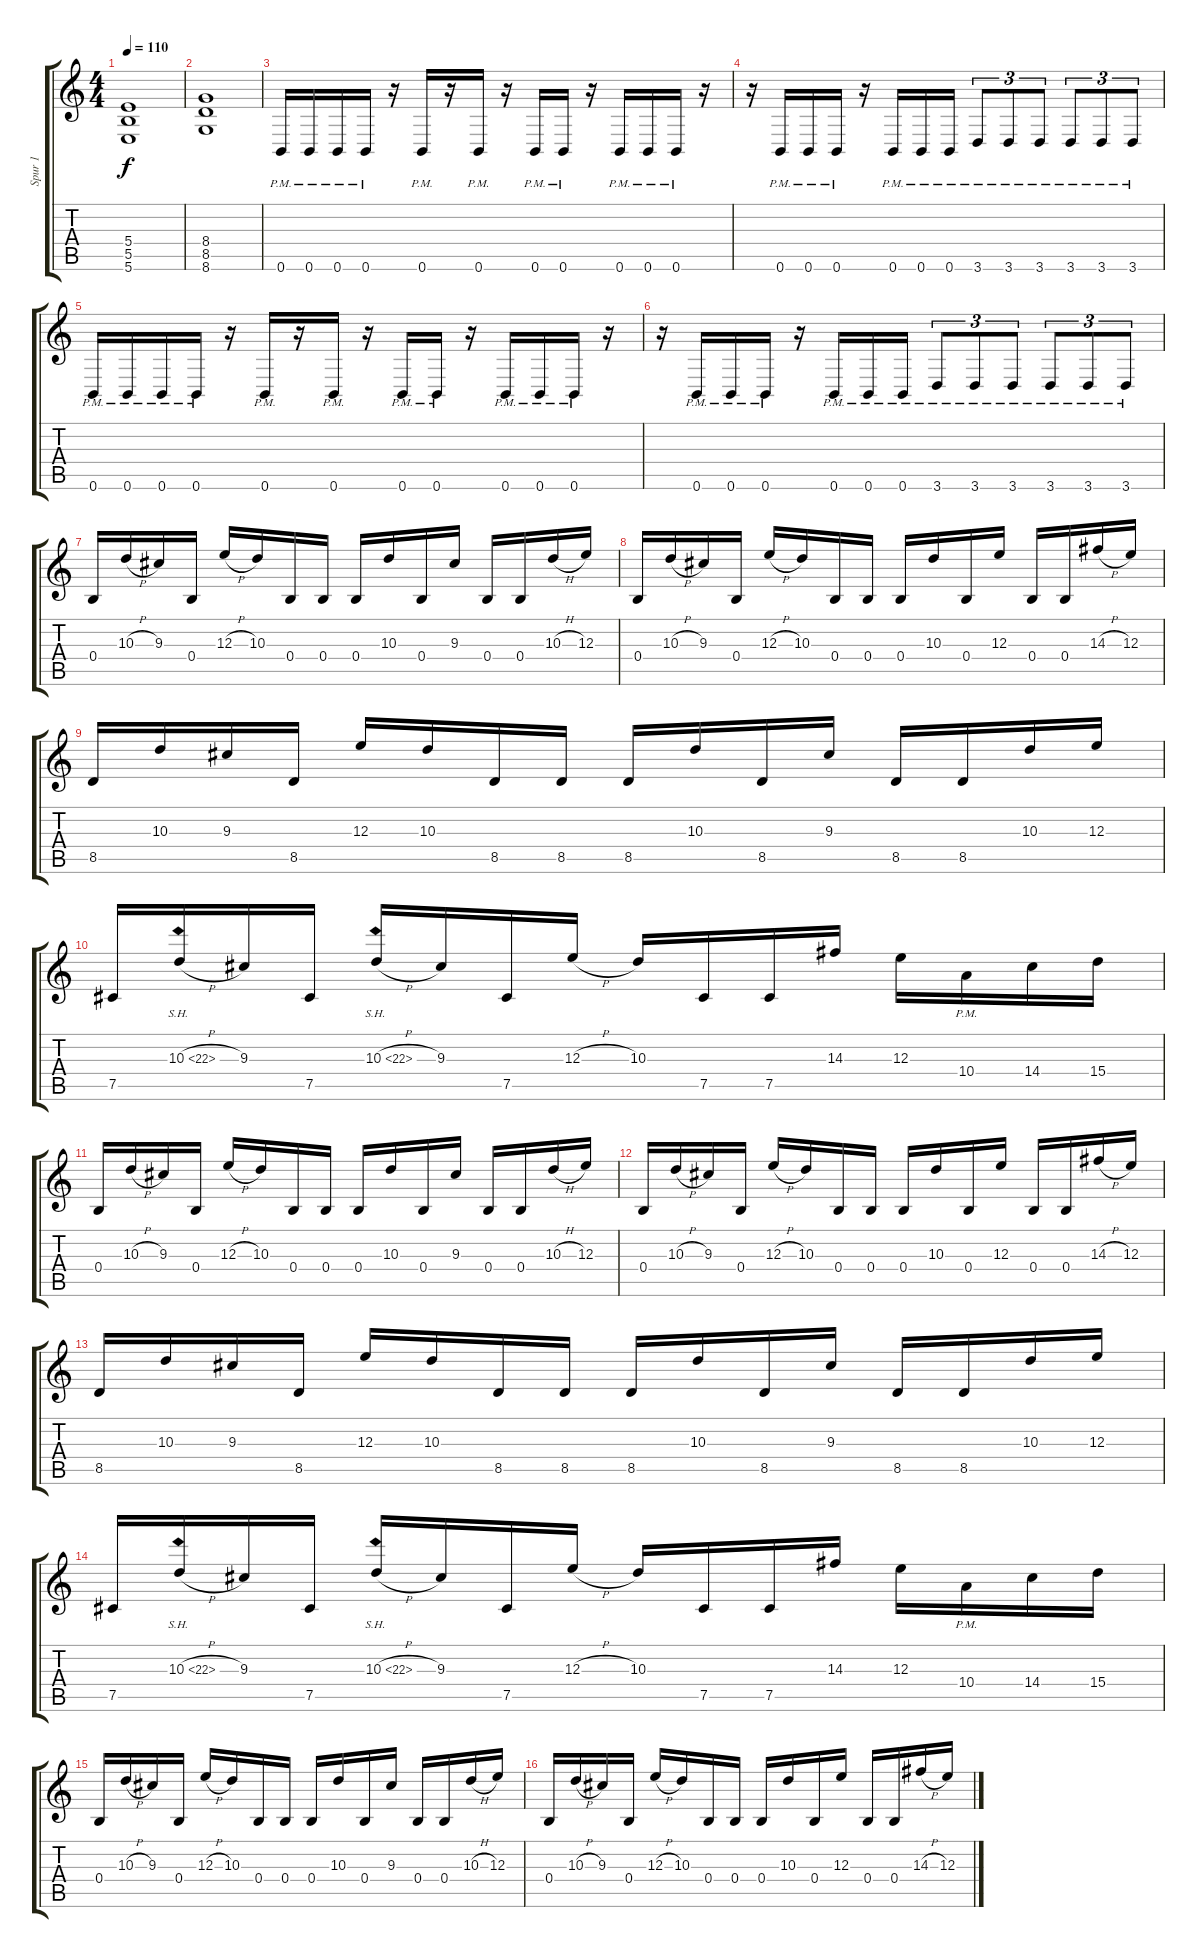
\track ("Spur 1" "Spur 1") {instrument distortionguitar}
\staff {score tabs}
\tuning (Db4 Ab3 E3 B2 Gb2 B1) {hide}
\ts (4 4)
\tempo 110
\clef g2
\ks c
(5.4 5.5 5.6).1{dy f} |
(8.4 8.5 8.6).1 |
0.6{pm}.16 0.6{pm}.16 0.6{pm}.16 0.6{pm}.16 r.16 0.6{pm}.16 r.16 0.6{pm}.16 r.16 0.6{pm}.16 0.6{pm}.16 r.16 0.6{pm}.16 0.6{pm}.16 0.6{pm}.16 r.16 |
r.16 0.6{pm}.16 0.6{pm}.16 0.6{pm}.16 r.16 0.6{pm}.16 0.6{pm}.16 0.6{pm}.16 3.6{pm}.8{tu (3 2)} 3.6{pm}.8{tu (3 2)} 3.6{pm}.8{tu (3 2)} 3.6{pm}.8{tu (3 2)} 3.6{pm}.8{tu (3 2)} 3.6{pm}.8{tu (3 2)} |
0.6{pm}.16 0.6{pm}.16 0.6{pm}.16 0.6{pm}.16 r.16 0.6{pm}.16 r.16 0.6{pm}.16 r.16 0.6{pm}.16 0.6{pm}.16 r.16 0.6{pm}.16 0.6{pm}.16 0.6{pm}.16 r.16 |
r.16 0.6{pm}.16 0.6{pm}.16 0.6{pm}.16 r.16 0.6{pm}.16 0.6{pm}.16 0.6{pm}.16 3.6{pm}.8{tu (3 2)} 3.6{pm}.8{tu (3 2)} 3.6{pm}.8{tu (3 2)} 3.6{pm}.8{tu (3 2)} 3.6{pm}.8{tu (3 2)} 3.6{pm}.8{tu (3 2)} |
0.4.16 10.3{h}.16 9.3.16 0.4.16 12.3{h}.16 10.3.16 0.4.16 0.4.16 0.4.16 10.3.16 0.4.16 9.3.16 0.4.16 0.4.16 10.3{h}.16 12.3.16 |
0.4.16 10.3{h}.16 9.3.16 0.4.16 12.3{h}.16 10.3.16 0.4.16 0.4.16 0.4.16 10.3.16 0.4.16 12.3.16 0.4.16 0.4.16 14.3{h}.16 12.3.16 |
8.5.16 10.3.16 9.3.16 8.5.16 12.3.16 10.3.16 8.5.16 8.5.16 8.5.16 10.3.16 8.5.16 9.3.16 8.5.16 8.5.16 10.3.16 12.3.16 |
7.5.16 10.3{sh 12 h}.16 9.3.16 7.5.16 10.3{sh 12 h}.16 9.3.16 7.5.16 12.3{h}.16 10.3.16 7.5.16 7.5.16 14.3.16 12.3.16 10.4{pm}.16 14.4.16 15.4.16 |
0.4.16 10.3{h}.16 9.3.16 0.4.16 12.3{h}.16 10.3.16 0.4.16 0.4.16 0.4.16 10.3.16 0.4.16 9.3.16 0.4.16 0.4.16 10.3{h}.16 12.3.16 |
0.4.16 10.3{h}.16 9.3.16 0.4.16 12.3{h}.16 10.3.16 0.4.16 0.4.16 0.4.16 10.3.16 0.4.16 12.3.16 0.4.16 0.4.16 14.3{h}.16 12.3.16 |
8.5.16 10.3.16 9.3.16 8.5.16 12.3.16 10.3.16 8.5.16 8.5.16 8.5.16 10.3.16 8.5.16 9.3.16 8.5.16 8.5.16 10.3.16 12.3.16 |
7.5.16 10.3{sh 12 h}.16 9.3.16 7.5.16 10.3{sh 12 h}.16 9.3.16 7.5.16 12.3{h}.16 10.3.16 7.5.16 7.5.16 14.3.16 12.3.16 10.4{pm}.16 14.4.16 15.4.16 |
0.4.16 10.3{h}.16 9.3.16 0.4.16 12.3{h}.16 10.3.16 0.4.16 0.4.16 0.4.16 10.3.16 0.4.16 9.3.16 0.4.16 0.4.16 10.3{h}.16 12.3.16 |
0.4.16 10.3{h}.16 9.3.16 0.4.16 12.3{h}.16 10.3.16 0.4.16 0.4.16 0.4.16 10.3.16 0.4.16 12.3.16 0.4.16 0.4.16 14.3{h}.16 12.3.16
